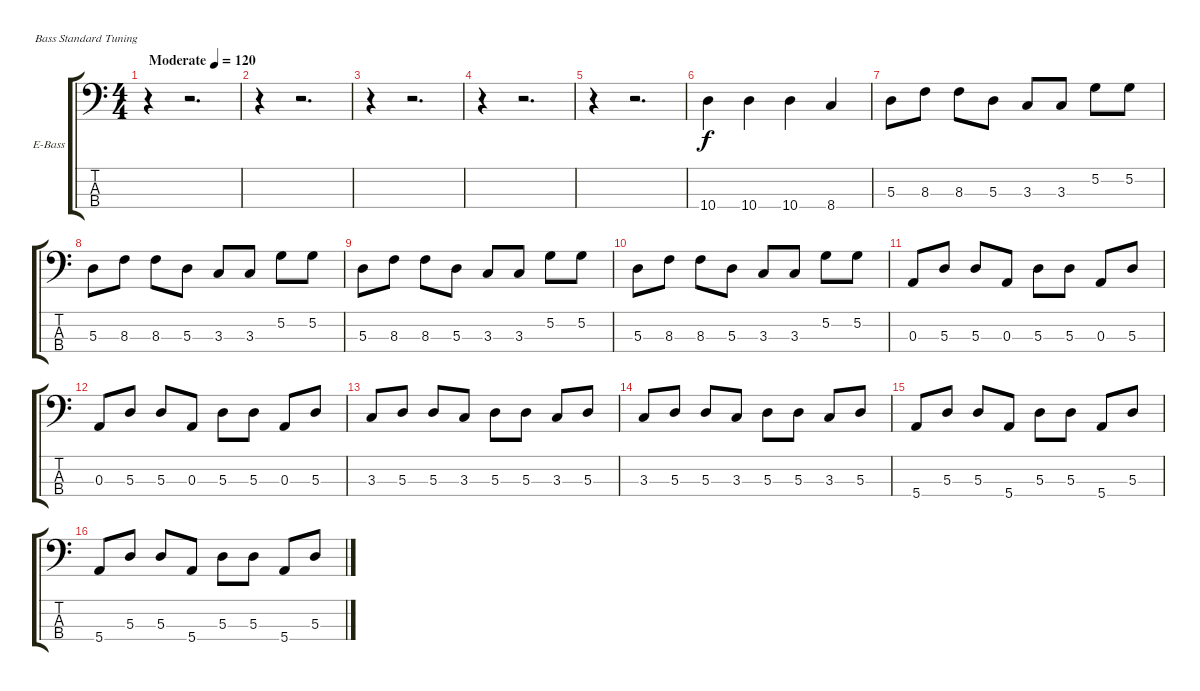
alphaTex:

\bracketExtendMode groupsimilarinstruments
\firstSystemTrackNameOrientation horizontal
\otherSystemsTrackNameOrientation horizontal
\track ("Track 2" "E-Bass") {instrument electricbassfinger}
\staff {score tabs}
\tuning (G2 D2 A1 E1)
\ts (4 4)
\beaming (8 2 2 2 2)
\tempo (120 "Moderate")
\clef f4
\ks c
r.4{dy f instrument electricbassfinger} r.2{d} |
r.4 r.2{d} |
r.4 r.2{d} |
r.4 r.2{d} |
r.4 r.2{d} |
10.4.4 10.4.4 10.4.4 8.4.4 |
5.3.8 8.3.8 8.3.8 5.3.8 3.3.8 3.3.8 5.2.8 5.2.8 |
5.3.8 8.3.8 8.3.8 5.3.8 3.3.8 3.3.8 5.2.8 5.2.8 |
5.3.8 8.3.8 8.3.8 5.3.8 3.3.8 3.3.8 5.2.8 5.2.8 |
5.3.8 8.3.8 8.3.8 5.3.8 3.3.8 3.3.8 5.2.8 5.2.8 |
0.3.8 5.3.8 5.3.8 0.3.8 5.3.8 5.3.8 0.3.8 5.3.8 |
0.3.8 5.3.8 5.3.8 0.3.8 5.3.8 5.3.8 0.3.8 5.3.8 |
3.3.8 5.3.8 5.3.8 3.3.8 5.3.8 5.3.8 3.3.8 5.3.8 |
3.3.8 5.3.8 5.3.8 3.3.8 5.3.8 5.3.8 3.3.8 5.3.8 |
5.4.8 5.3.8 5.3.8 5.4.8 5.3.8 5.3.8 5.4.8 5.3.8 |
5.4.8 5.3.8 5.3.8 5.4.8 5.3.8 5.3.8 5.4.8 5.3.8
